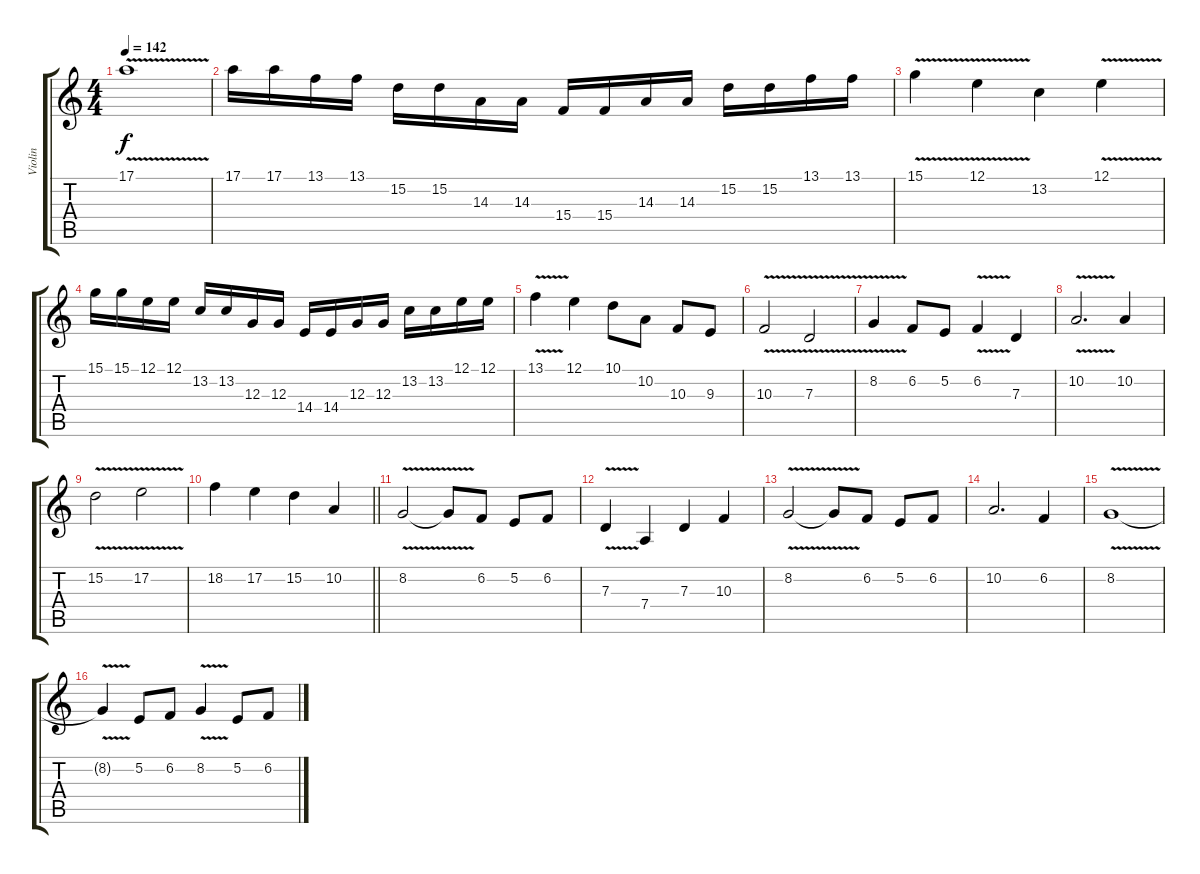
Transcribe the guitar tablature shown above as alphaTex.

\track ("Violin" "Violin") {instrument violin}
\staff {score tabs}
\tuning (E4 B3 G3 D3 A2 E2) {hide}
\ts (4 4)
\tempo 142
\clef g2
\ks c
17.1{v}.1{dy f} |
17.1.16 17.1.16 13.1.16 13.1.16 15.2.16 15.2.16 14.3.16 14.3.16 15.4.16 15.4.16 14.3.16 14.3.16 15.2.16 15.2.16 13.1.16 13.1.16 |
15.1{v}.4 12.1{v}.4 13.2.4 12.1{v}.4 |
15.1.16 15.1.16 12.1.16 12.1.16 13.2.16 13.2.16 12.3.16 12.3.16 14.4.16 14.4.16 12.3.16 12.3.16 13.2.16 13.2.16 12.1.16 12.1.16 |
13.1{v}.4 12.1.4 10.1.8 10.2.8 10.3.8 9.3.8 |
10.3{v}.2 7.3{v}.2 |
8.2{v}.4 6.2.8 5.2.8 6.2{v}.4 7.3.4 |
10.2{v}.2{d} 10.2.4 |
15.2{v}.2 17.2{v}.2 |
\barLineRight lightlight
18.2.4 17.2.4 15.2.4 10.2.4 |
8.2{v}.2 8.2{t}.8 6.2.8 5.2.8 6.2.8 |
7.3{v}.4 7.4.4 7.3.4 10.3.4 |
8.2{v}.2 8.2{t}.8 6.2.8 5.2.8 6.2.8 |
10.2.2{d} 6.2.4 |
8.2{v}.1 |
8.2{t}.4 5.2.8 6.2.8 8.2{v}.4 5.2.8 6.2.8
